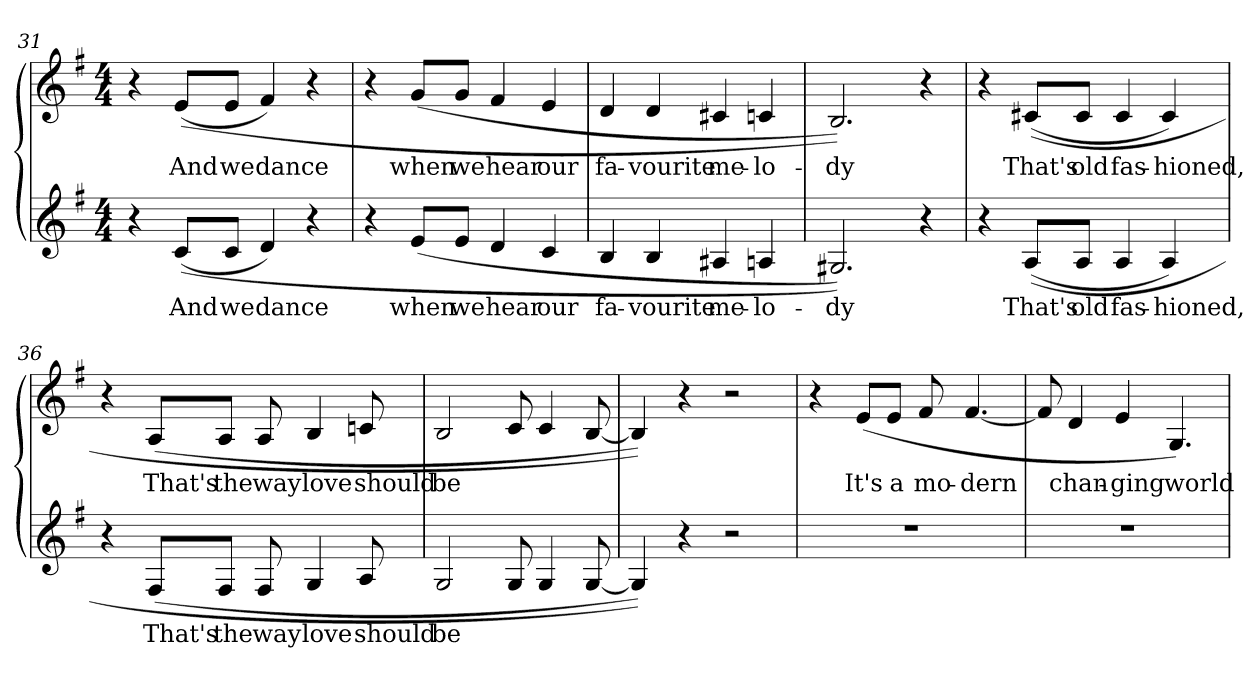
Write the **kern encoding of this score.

**kern	**text	**kern	**text
*part2	*part2	*part1	*part1
*staff2	*staff2	*staff1	*staff1
*clefG2	*	*clefG2	*
*k[f#]	*	*k[f#]	*
*G:	*	*G:	*
*M4/4	*	*M4/4	*
=31	=31	=31	=31
4r	.	4r	.
!	!LO:LY:b:color=#000000	!	!
!	!	!	!LO:LY:b:color=#000000
((8ci/L	And	((8ei/L	And
!	!LO:LY:b:color=#000000	!	!
!	!	!	!LO:LY:b:color=#000000
8ci/J	we	8ei/J	we
!	!LO:LY:b:color=#000000	!	!
!	!	!	!LO:LY:b:color=#000000
4di/)	dance	4f#i/)	dance
4r	.	4r	.
!!LO:LB:g=z
=32	=32	=32	=32
4r	.	4r	.
!	!LO:LY:b:color=#000000	!	!
!	!	!	!LO:LY:b:color=#000000
(8ei/L	when	(8gi/L	when
!	!LO:LY:b:color=#000000	!	!
!	!	!	!LO:LY:b:color=#000000
8ei/J	we	8gi/J	we
!	!LO:LY:b:color=#000000	!	!
!	!	!	!LO:LY:b:color=#000000
4di/	hear	4f#i/	hear
!	!LO:LY:b:color=#000000	!	!
!	!	!	!LO:LY:b:color=#000000
4ci/	our	4ei/	our
=33	=33	=33	=33
!	!LO:LY:b:color=#000000	!	!
!	!	!	!LO:LY:b:color=#000000
4Bi/	fa-	4di/	fa-
!	!LO:LY:b:color=#000000	!	!
!	!	!	!LO:LY:b:color=#000000
4Bi/	-vourite	4di/	-vourite
!	!LO:LY:b:color=#000000	!	!
!	!	!	!LO:LY:b:color=#000000
4A#Xi/	me-	4c#Xi/	me-
!	!LO:LY:b:color=#000000	!	!
!	!	!	!LO:LY:b:color=#000000
4Ani/	-lo-	4cni/	-lo-
=34	=34	=34	=34
!	!LO:LY:b:color=#000000	!	!
!	!	!	!LO:LY:b:color=#000000
2.G#Xi/))	-dy	2.Bi/))	-dy
4r	.	4r	.
=35	=35	=35	=35
4r	.	4r	.
!	!LO:LY:b:color=#000000	!	!
!	!	!	!LO:LY:b:color=#000000
((8Ai/L	That's	((8c#Xi/L	That's
!	!LO:LY:b:color=#000000	!	!
!	!	!	!LO:LY:b:color=#000000
8Ai/J	old	8c#i/J	old
!	!LO:LY:b:color=#000000	!	!
!	!	!	!LO:LY:b:color=#000000
4Ai/	fas-	4c#i/	fas-
!	!LO:LY:b:color=#000000	!	!
!	!	!	!LO:LY:b:color=#000000
4Ai/)	-hioned,	4c#i/)	-hioned,
!!LO:LB:g=z
=36	=36	=36	=36
4r	.	4r	.
!	!LO:LY:b:color=#000000	!	!
!	!	!	!LO:LY:b:color=#000000
(8F#i/L	That's	(8Ai/L	That's
!	!LO:LY:b:color=#000000	!	!
!	!	!	!LO:LY:b:color=#000000
8F#i/J	the	8Ai/J	the
!	!LO:LY:b:color=#000000	!	!
!	!	!	!LO:LY:b:color=#000000
8F#i/	way	8Ai/	way
!	!LO:LY:b:color=#000000	!	!
!	!	!	!LO:LY:b:color=#000000
4Gi/	love	4Bi/	love
!	!LO:LY:b:color=#000000	!	!
!	!	!	!LO:LY:b:color=#000000
8Ai/	should	8cni/	should
=37	=37	=37	=37
!	!LO:LY:b:color=#000000	!	!
!	!	!	!LO:LY:b:color=#000000
2Gi/	be	2Bi/	be
8Gi/	.	8ci/	.
4Gi/	.	4ci/	.
[8Gi/	.	[8Bi/	.
=38	=38	=38	=38
4Gi/]))	.	4Bi/]))	.
4r	.	4r	.
2r	.	2r	.
=39	=39	=39	=39
1r	.	4r	.
!	!	!	!LO:LY:b:color=#000000
.	.	(8ei/L	It's
!	!	!	!LO:LY:b:color=#000000
.	.	8ei/J	a
!	!	!	!LO:LY:b:color=#000000
.	.	8f#i/	mo-
!	!	!	!LO:LY:b:color=#000000
.	.	[4.f#i/	-dern
!!LO:LB:g=z
=40	=40	=40	=40
1r	.	8f#i/]	.
!	!	!	!LO:LY:b:color=#000000
.	.	4di/	chan-
!	!	!	!LO:LY:b:color=#000000
.	.	4ei/	-ging
!	!	!	!LO:LY:b:color=#000000
.	.	4.Gi/)	world
=	=	=	=
*-	*-	*-	*-
